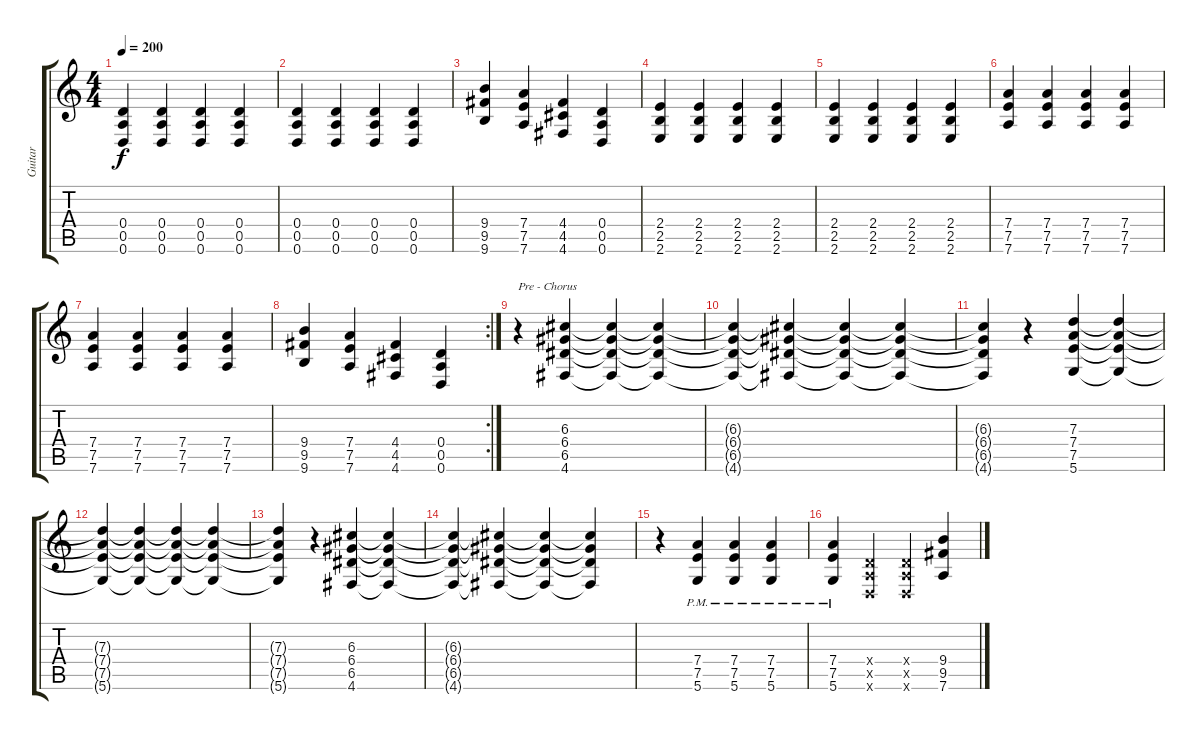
\track ("Guitar" "Guitar") {instrument overdrivenguitar}
\staff {score tabs}
\tuning (E4 B3 G3 D3 A2 D2) {hide}
\ts (4 4)
\tempo 200
\clef g2
\ks c
(0.4 0.5 0.6).4{dy f} (0.4 0.5 0.6).4 (0.4 0.5 0.6).4 (0.4 0.5 0.6).4 |
(0.4 0.5 0.6).4 (0.4 0.5 0.6).4 (0.4 0.5 0.6).4 (0.4 0.5 0.6).4 |
(9.4 9.5 9.6).4 (7.4 7.5 7.6).4 (4.4 4.5 4.6).4 (0.4 0.5 0.6).4 |
(2.4 2.5 2.6).4 (2.4 2.5 2.6).4 (2.4 2.5 2.6).4 (2.4 2.5 2.6).4 |
(2.4 2.5 2.6).4 (2.4 2.5 2.6).4 (2.4 2.5 2.6).4 (2.4 2.5 2.6).4 |
(7.4 7.5 7.6).4 (7.4 7.5 7.6).4 (7.4 7.5 7.6).4 (7.4 7.5 7.6).4 |
(7.4 7.5 7.6).4 (7.4 7.5 7.6).4 (7.4 7.5 7.6).4 (7.4 7.5 7.6).4 |
\rc 2
(9.4 9.5 9.6).4 (7.4 7.5 7.6).4 (4.4 4.5 4.6).4 (0.4 0.5 0.6).4 |
r.4{txt "Pre - Chorus"} (6.3 6.4 6.5 4.6).4 (6.3{t} 6.4{t} 6.5{t} 4.6{t}).4 (6.3{t} 6.4{t} 6.5{t} 4.6{t}).4 |
(6.3{t} 6.4{t} 6.5{t} 4.6{t}).4 (6.3{t} 6.4{t} 6.5{t} 4.6{t}).4 (6.3{t} 6.4{t} 6.5{t} 4.6{t}).4 (6.3{t} 6.4{t} 6.5{t} 4.6{t}).4 |
(6.3{t} 6.4{t} 6.5{t} 4.6{t}).4 r.4 (7.3 7.4 7.5 5.6).4 (7.3{t} 7.4{t} 7.5{t} 5.6{t}).4 |
(7.3{t} 7.4{t} 7.5{t} 5.6{t}).4 (7.3{t} 7.4{t} 7.5{t} 5.6{t}).4 (7.3{t} 7.4{t} 7.5{t} 5.6{t}).4 (7.3{t} 7.4{t} 7.5{t} 5.6{t}).4 |
(7.3{t} 7.4{t} 7.5{t} 5.6{t}).4 r.4 (6.3 6.4 6.5 4.6).4 (6.3{t} 6.4{t} 6.5{t} 4.6{t}).4 |
(6.3{t} 6.4{t} 6.5{t} 4.6{t}).4 (6.3{t} 6.4{t} 6.5{t} 4.6{t}).4 (6.3{t} 6.4{t} 6.5{t} 4.6{t}).4 (6.3{t} 6.4{t} 6.5{t} 4.6{t}).4 |
r.4 (7.4{pm} 7.5{pm} 5.6{pm}).4 (7.4{pm} 7.5{pm} 5.6{pm}).4 (7.4{pm} 7.5{pm} 5.6{pm}).4 |
(7.4{pm} 7.5{pm} 5.6{pm}).4 (0.4{x} 0.5{x} 0.6{x}).4 (0.4{x} 0.5{x} 0.6{x}).4 (9.4 9.5 7.6).4
